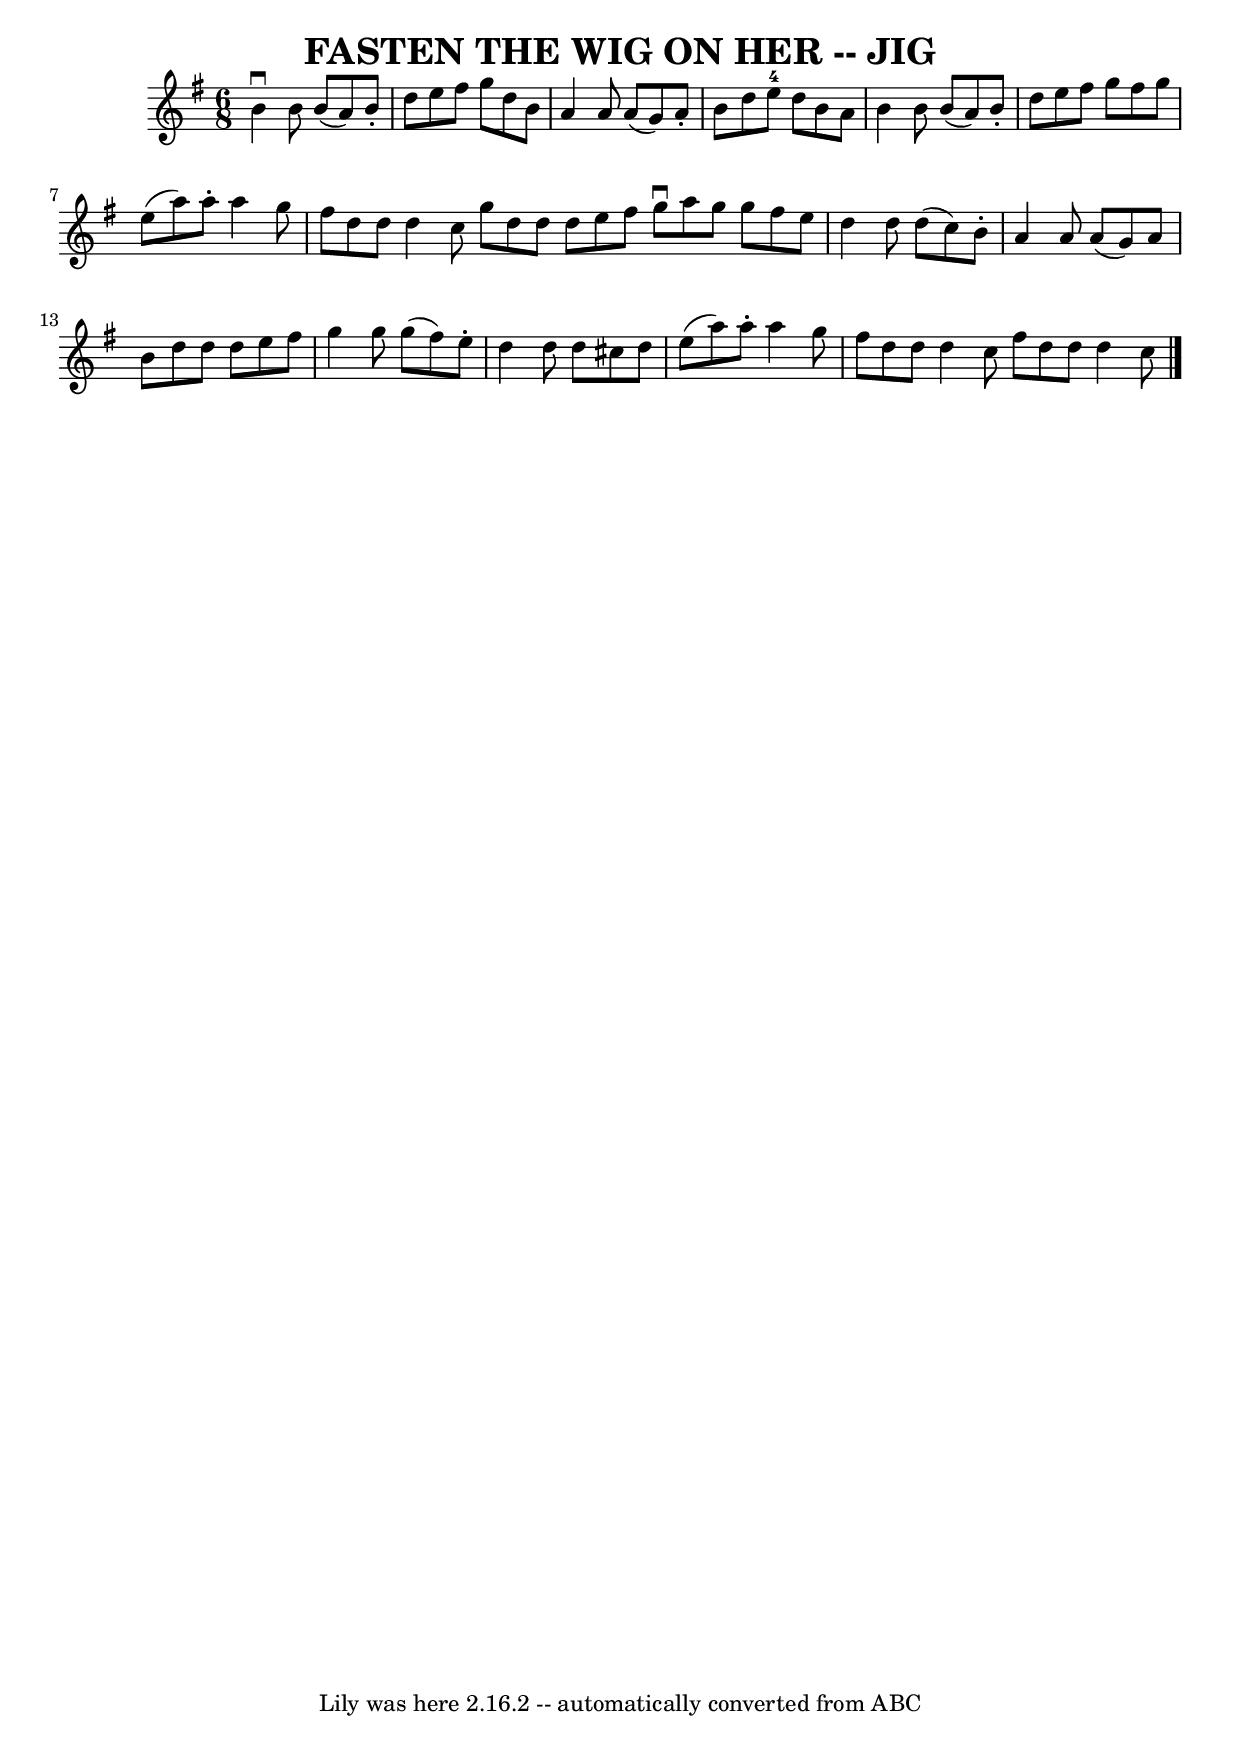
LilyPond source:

\version "2.7.40"
\include "Mammoth.ily"
\header {
	%% book = "Ryan's Mammoth Collection of Fiddle Tunes"
	crossRefNumber = "1"
	footnotes = "\\\\The g in bar 9 is probably a typo."
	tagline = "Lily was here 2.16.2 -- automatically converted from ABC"
	title = "FASTEN THE WIG ON HER -- JIG"
}
voicedefault =  {
\set Score.defaultBarType = "empty"

\time 6/8 \key d \mixolydian b'4^\downbow b'8 b'8 (a'8) b'8 -.  
 |
 d''8 e''8 fis''8 g''8 d''8 b'8    |
 a'4    
a'8 a'8 (g'8) a'8 -.   |
 b'8 d''8 e''8-4 d''8    
b'8 a'8        |
 b'4 b'8 b'8 (a'8) b'8 -.   |
  
 d''8 e''8 fis''8 g''8 fis''8 g''8    |
 e''8 (a''8  
-) a''8 -. a''4 g''8    |
 fis''8 d''8 d''8 d''4    
c''8    \bar ":|" g''8 d''8 d''8 d''8 e''8 fis''8    \bar "|." 
    \bar "|:" g''8^\downbow a''8 g''8 g''8 fis''8 e''8    
|
 d''4 d''8 d''8 (c''8) b'8 -.   |
 a'4 a'8   
 a'8 (g'8) a'8    |
 b'8 d''8 d''8 d''8 e''8    
fis''8        |
 g''4 g''8 g''8 (fis''8) e''8 -.   
|
 d''4 d''8 d''8 cis''8 d''8    |
 e''8 (a''8  
-) a''8 -. a''4 g''8    |
   |
 fis''8 d''8 d''8    
d''4 c''8    \bar ":|" fis''8 d''8 d''8 d''4 c''8    \bar "|." 
  
}

\score{
    <<

	\context Staff="default"
	{
	    \voicedefault 
	}

    >>
	\layout {
	}
	\midi {}
}
